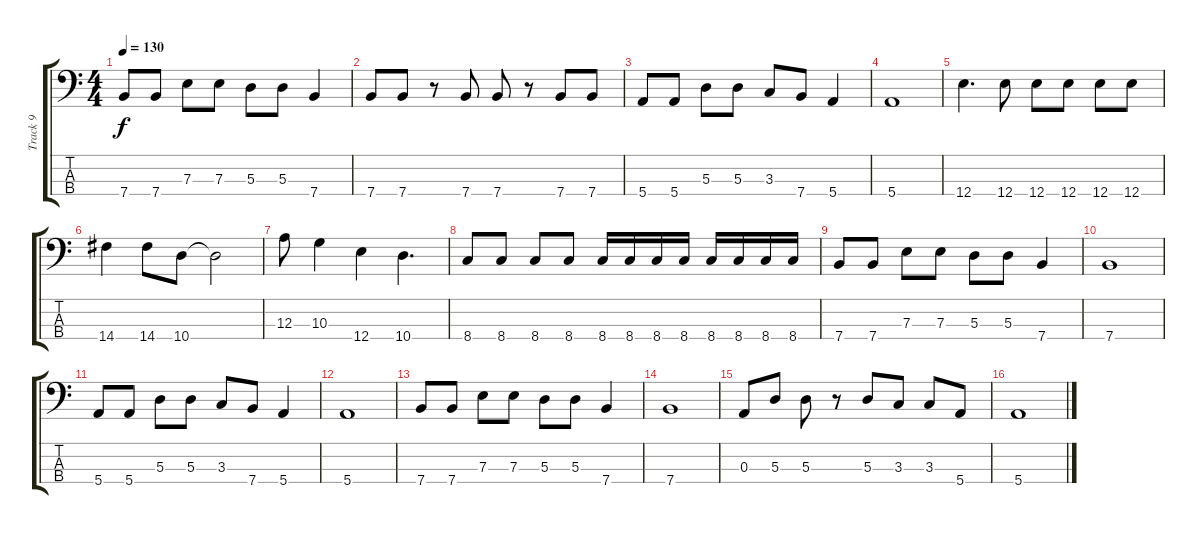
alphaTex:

\track ("Track 9" "Track 9") {instrument fretlessbass}
\staff {score tabs}
\tuning (G2 D2 A1 E1) {hide}
\ts (4 4)
\tempo 130
\clef f4
\ks c
7.4.8{dy f} 7.4.8 7.3.8 7.3.8 5.3.8 5.3.8 7.4.4 |
7.4.8 7.4.8 r.8 7.4.8 7.4.8 r.8 7.4.8 7.4.8 |
5.4.8 5.4.8 5.3.8 5.3.8 3.3.8 7.4.8 5.4.4 |
5.4.1 |
12.4.4{d} 12.4.8 12.4.8 12.4.8 12.4.8 12.4.8 |
14.4.4 14.4.8 10.4.8 10.4{t}.2 |
12.3.8 10.3.4 12.4.4 10.4.4{d} |
8.4.8 8.4.8 8.4.8 8.4.8 8.4.16 8.4.16 8.4.16 8.4.16 8.4.16 8.4.16 8.4.16 8.4.16 |
7.4.8 7.4.8 7.3.8 7.3.8 5.3.8 5.3.8 7.4.4 |
7.4.1 |
5.4.8 5.4.8 5.3.8 5.3.8 3.3.8 7.4.8 5.4.4 |
5.4.1 |
7.4.8 7.4.8 7.3.8 7.3.8 5.3.8 5.3.8 7.4.4 |
7.4.1 |
0.3.8 5.3.8 5.3.8 r.8 5.3.8 3.3.8 3.3.8 5.4.8 |
5.4.1
